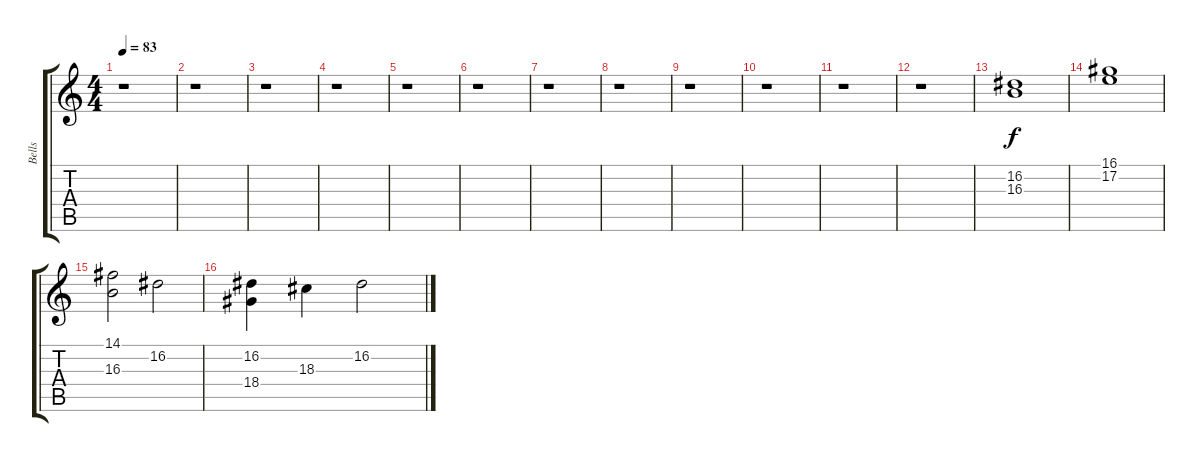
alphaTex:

\track ("Bells" "Bells") {instrument tubularbells}
\staff {score tabs}
\tuning (E4 B3 G3 D3 A2 E2) {hide}
\ts (4 4)
\tempo 83
\clef g2
\ks c
r.1{dy f} |
r.1 |
r.1 |
r.1 |
r.1 |
r.1 |
r.1 |
r.1 |
r.1 |
r.1 |
r.1 |
r.1 |
(16.2 16.3).1{volume 4 balance 0 instrument choiraahs} |
(16.1 17.2).1 |
(14.1 16.3).2 16.2.2 |
(16.2 18.4).4 18.3.4 16.2.2
